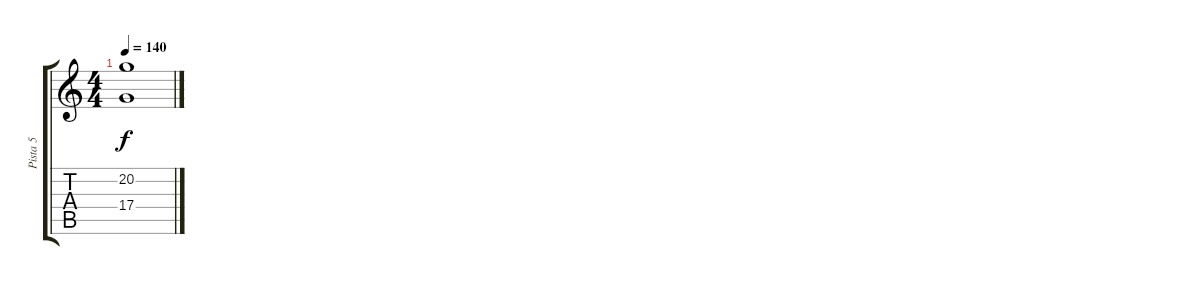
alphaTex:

\track ("Pista 5" "Pista 5") {instrument choiraahs}
\staff {score tabs}
\tuning (E4 B3 G3 D3 A2 E2) {hide}
\ts (4 4)
\tempo 140
\clef g2
\ks c
(20.2 17.4).1{dy f}
